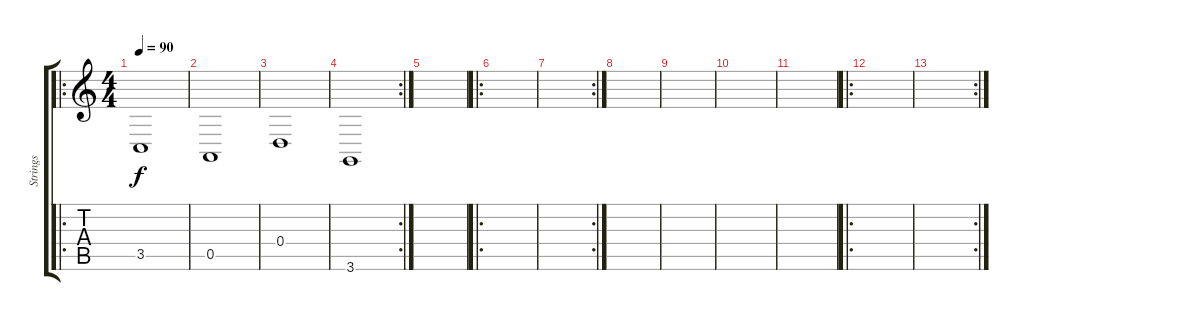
\track ("Strings" "Strings") {instrument stringensemble1}
\staff {score tabs}
\tuning (E4 B3 G3 D3 A2 E2) {hide}
\ro
\ts (4 4)
\tempo 90
\clef g2
\ks c
3.5.1{dy f} |
0.5.1 |
0.4.1 |
\rc 2
3.6.1 |
|
\ro
|
\rc 2
|
|
|
|
|
\ro
|
\rc 2
